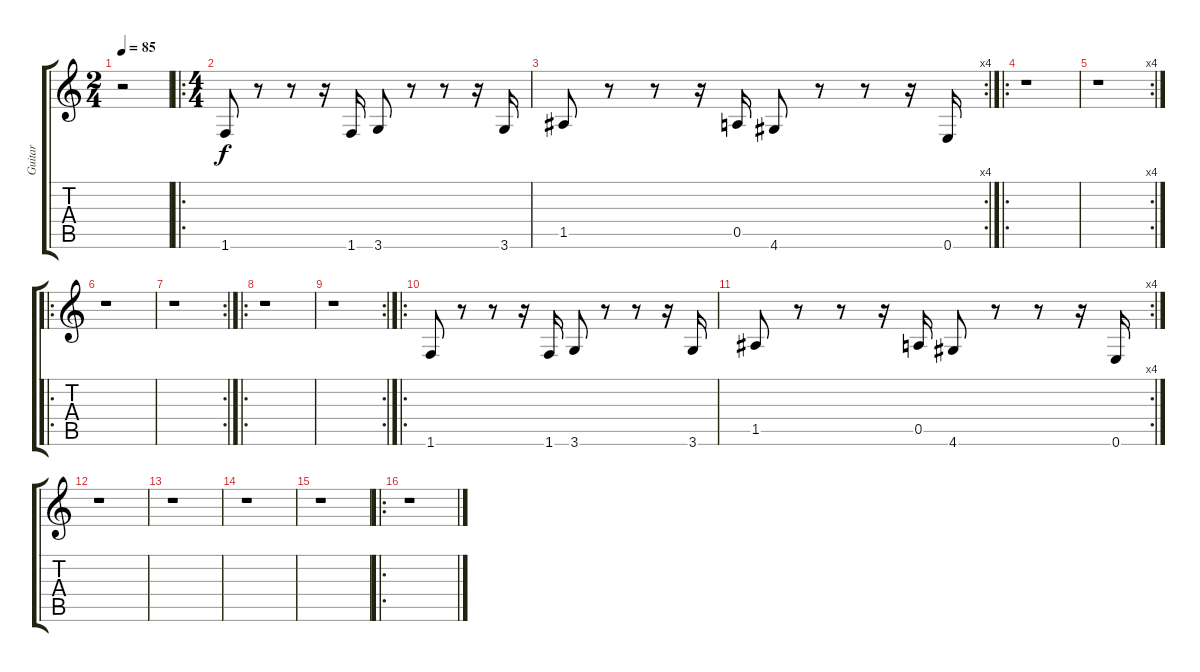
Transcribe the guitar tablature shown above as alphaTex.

\track ("Guitar" "Guitar") {instrument distortionguitar}
\staff {score tabs}
\tuning (E4 B3 G3 D3 A2 E2) {hide}
\ts (2 4)
\tempo 85
\clef g2
\ks c
r.2{dy f instrument distortionguitar} |
\ro
\ts (4 4)
1.6.8 r.8 r.8 r.16 1.6.16 3.6.8 r.8 r.8 r.16 3.6.16 |
\rc 4
1.5.8 r.8 r.8 r.16 0.5.16 4.6.8 r.8 r.8 r.16 0.6.16 |
\ro
r.1 |
\rc 4
r.1 |
\ro
r.1 |
\rc 2
r.1 |
\ro
r.1 |
\rc 2
r.1 |
\ro
1.6.8 r.8 r.8 r.16 1.6.16 3.6.8 r.8 r.8 r.16 3.6.16 |
\rc 4
1.5.8 r.8 r.8 r.16 0.5.16 4.6.8 r.8 r.8 r.16 0.6.16 |
r.1 |
r.1 |
r.1 |
r.1 |
\ro
r.1
